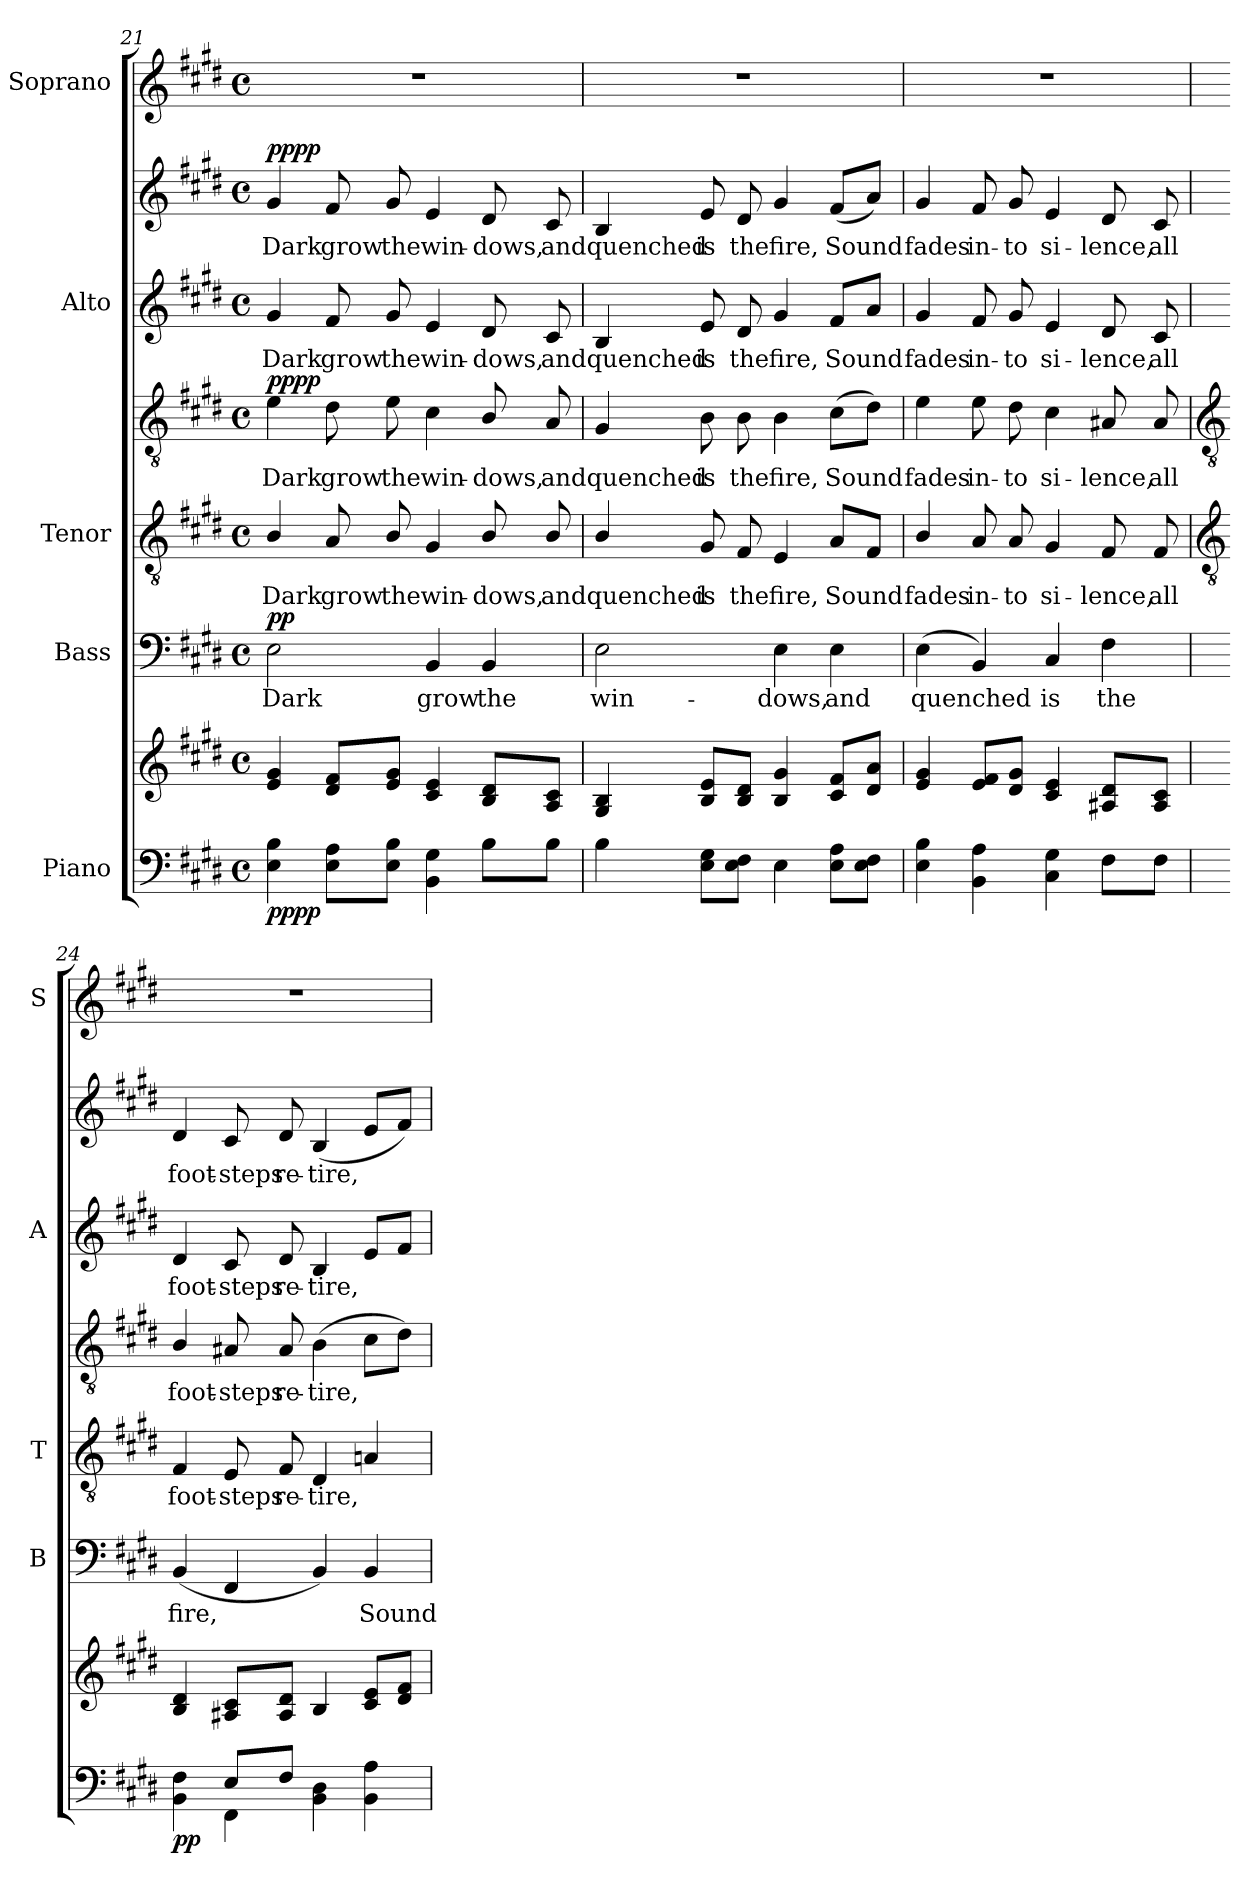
**kern	**kern	**dynam	**kern	**text	**dynam	**kern	**text	**kern	**text	**dynam	**kern	**text	**kern	**text	**dynam	**kern
*part5	*part5	*part5	*part4	*part4	*part4	*part3	*part3	*part3	*part3	*part3	*part2	*part2	*part2	*part2	*part2	*part1
*staff8	*staff7	*staff7/8	*staff6	*staff6	*staff6	*staff5	*staff5	*staff4	*staff4	*staff4/5	*staff3	*staff3	*staff2	*staff2	*staff2/3	*staff1
*I"Piano	*	*	*I"Bass	*	*	*I"Tenor	*	*	*	*	*I"Alto	*	*	*	*	*I"Soprano
*	*	*	*I'B	*	*	*I'T	*	*	*	*	*I'A	*	*	*	*	*I'S
!!LO:LB:g=z
*clefF4	*clefG2	*	*clefF4	*	*	*clefGv2	*	*clefGv2	*	*	*clefG2	*	*clefG2	*	*	*clefG2
*k[f#c#g#d#]	*k[f#c#g#d#]	*	*k[f#c#g#d#]	*	*	*k[f#c#g#d#]	*	*k[f#c#g#d#]	*	*	*k[f#c#g#d#]	*	*k[f#c#g#d#]	*	*	*k[f#c#g#d#]
*E:	*E:	*	*E:	*	*	*E:	*	*E:	*	*	*E:	*	*E:	*	*	*E:
*M4/4	*M4/4	*	*M4/4	*	*	*M4/4	*	*M4/4	*	*	*M4/4	*	*M4/4	*	*	*M4/4
*met(c)	*met(c)	*	*met(c)	*	*	*met(c)	*	*met(c)	*	*	*met(c)	*	*met(c)	*	*	*met(c)
=21	=21	=21	=21	=21	=21	=21	=21	=21	=21	=21	=21	=21	=21	=21	=21	=21
!	!	!LO:DY:b=2	!	!LO:LY:b	!	!	!LO:LY:b	!	!LO:LY:b	!	!	!LO:LY:b	!	!LO:LY:b	!	!
!	!	!LO:DY:n=1:b	!	!	!LO:DY:b	!	!	!	!	!LO:DY:b=2	!	!	!	!	!	!
!	!	!	!	!	!	!	!	!	!	!LO:DY:n=1:b	!	!	!	!	!LO:DY:b=2	!
!	!	!	!	!	!	!	!	!	!	!	!	!	!	!	!LO:DY:n=1:b	!
4E\ 4B\	4e 4g#	pp pp	2E	Dark	pp	4B/	Dark	4e	Dark	pp pp	4g#	Dark	4g#	Dark	pp pp	1r
!	!	!	!	!	!	!	!LO:LY:b	!	!LO:LY:b	!	!	!LO:LY:b	!	!LO:LY:b	!	!
8E 8AL	8d# 8f#L	.	.	.	.	8A	grow	8d#	grow	.	8f#	grow	8f#	grow	.	.
!	!	!	!	!	!	!	!LO:LY:b	!	!LO:LY:b	!	!	!LO:LY:b	!	!LO:LY:b	!	!
8E 8BJ	8e 8g#J	.	.	.	.	8B/	the	8e	the	.	8g#	the	8g#	the	.	.
!	!	!	!	!LO:LY:b	!	!	!LO:LY:b	!	!LO:LY:b	!	!	!LO:LY:b	!	!LO:LY:b	!	!
4BB 4G#	4c# 4e	.	4BB	grow	.	4G#	win-	4c#	win-	.	4e	win-	4e	win-	.	.
!	!	!	!	!LO:LY:b	!	!	!LO:LY:b	!	!LO:LY:b	!	!	!LO:LY:b	!	!LO:LY:b	!	!
8BL	8B 8d#L	.	4BB	the	.	8B/	-dows,	8B/	-dows,	.	8d#	-dows,	8d#	-dows,	.	.
!	!	!	!	!	!	!	!LO:LY:b	!	!LO:LY:b	!	!	!LO:LY:b	!	!LO:LY:b	!	!
8BJ	8A 8c#J	.	.	.	.	8B/	and	8A	and	.	8c#	and	8c#	and	.	.
=22	=22	=22	=22	=22	=22	=22	=22	=22	=22	=22	=22	=22	=22	=22	=22	=22
!	!	!	!	!LO:LY:b	!	!	!LO:LY:b	!	!LO:LY:b	!	!	!LO:LY:b	!	!LO:LY:b	!	!
4B	4G# 4B	.	2E	win-	.	4B/	quenched	4G#	quenched	.	4B	quenched	4B	quenched	.	1r
!	!	!	!	!	!	!	!LO:LY:b	!	!LO:LY:b	!	!	!LO:LY:b	!	!LO:LY:b	!	!
8E 8G#L	8B 8eL	.	.	.	.	8G#	is	8B	is	.	8e	is	8e	is	.	.
!	!	!	!	!	!	!	!LO:LY:b	!	!LO:LY:b	!	!	!LO:LY:b	!	!LO:LY:b	!	!
8E 8F#J	8B 8d#J	.	.	.	.	8F#	the	8B	the	.	8d#	the	8d#	the	.	.
!	!	!	!	!LO:LY:b	!	!	!LO:LY:b	!	!LO:LY:b	!	!	!LO:LY:b	!	!LO:LY:b	!	!
4E	4B 4g#	.	4E	-dows,	.	4E	fire,	4B	fire,	.	4g#	fire,	4g#	fire,	.	.
!	!	!	!	!LO:LY:b	!	!	!LO:LY:b	!	!LO:LY:b	!	!	!LO:LY:b	!	!LO:LY:b	!	!
8E 8AL	8c# 8f#L	.	4E	and	.	8AL	Sound	(>8c#L	Sound	.	8f#L	Sound	(<8f#L	Sound	.	.
8E 8F#J	8d# 8aJ	.	.	.	.	8F#J	.	8d#J)	.	.	8aJ	.	8aJ)	.	.	.
=23	=23	=23	=23	=23	=23	=23	=23	=23	=23	=23	=23	=23	=23	=23	=23	=23
!	!	!	!	!LO:LY:b	!	!	!LO:LY:b	!	!LO:LY:b	!	!	!LO:LY:b	!	!LO:LY:b	!	!
4E 4B	4e 4g#	.	(<4E	quenched	.	4B/	fades	4e	fades	.	4g#	fades	4g#	fades	.	1r
!	!	!	!	!	!	!	!LO:LY:b	!	!LO:LY:b	!	!	!LO:LY:b	!	!LO:LY:b	!	!
4BB 4A	8e 8f#L	.	4BB)	.	.	8A	in-	8e	in-	.	8f#	in-	8f#	in-	.	.
!	!	!	!	!	!	!	!LO:LY:b	!	!LO:LY:b	!	!	!LO:LY:b	!	!LO:LY:b	!	!
.	8d# 8g#J	.	.	.	.	8A	-to	8d#	-to	.	8g#	-to	8g#	-to	.	.
!	!	!	!	!LO:LY:b	!	!	!LO:LY:b	!	!LO:LY:b	!	!	!LO:LY:b	!	!LO:LY:b	!	!
4C# 4G#	4c# 4e	.	4C#	is	.	4G#	si-	4c#	si-	.	4e	si-	4e	si-	.	.
!	!	!	!	!LO:LY:b	!	!	!LO:LY:b	!	!LO:LY:b	!	!	!LO:LY:b	!	!LO:LY:b	!	!
8F#L	8A#X 8d#L	.	4F#	the	.	8F#	-lence,	8A#X	-lence,	.	8d#	-lence,	8d#	-lence,	.	.
!	!	!	!	!	!	!	!LO:LY:b	!	!LO:LY:b	!	!	!LO:LY:b	!	!LO:LY:b	!	!
8F#J	8A# 8c#J	.	.	.	.	8F#	all	8A#	all	.	8c#	all	8c#	all	.	.
!!LO:LB:g=z
=24	=24	=24	=24	=24	=24	=24	=24	=24	=24	=24	=24	=24	=24	=24	=24	=24
*	*	*	*	*	*	*clefGv2	*	*clefGv2	*	*	*	*	*	*	*	*
*^	*^	*	*	*	*	*	*	*	*	*	*	*	*	*	*	*
!	!	!	!	!LO:DY:b=2	!	!LO:LY:b	!	!	!LO:LY:b	!	!LO:LY:b	!	!	!LO:LY:b	!	!LO:LY:b	!	!
4ryy	4BB\ 4F#\	4B/ 4d#/	1ryy	pp	(<4BB	fire,	.	4F#	foot-	4B/	foot-	.	4d#	foot-	4d#	foot-	.	1r
!	!	!	!	!	!	!	!	!	!LO:LY:b	!	!LO:LY:b	!	!	!LO:LY:b	!	!LO:LY:b	!	!
8E/L	4FF#\	8A#X/ 8c#/L	.	.	4FF#	.	.	8E	-steps	8A#X	-steps	.	8c#	-steps	8c#	-steps	.	.
!	!	!	!	!	!	!	!	!	!LO:LY:b	!	!LO:LY:b	!	!	!LO:LY:b	!	!LO:LY:b	!	!
8F#/J	.	8A#/ 8d#/J	.	.	.	.	.	8F#	re-	8A#	re-	.	8d#	re-	8d#	re-	.	.
!	!	!	!	!	!	!	!	!	!LO:LY:b	!	!LO:LY:b	!	!	!LO:LY:b	!	!LO:LY:b	!	!
2ryy	4BB\ 4D#\	4B/	.	.	4BB)	.	.	4D#	-tire,	(>4B	-tire,	.	4B	-tire,	(<4B	-tire,	.	.
!	!	!	!	!	!	!LO:LY:b	!	!	!	!	!	!	!	!	!	!	!	!
.	4BB\ 4A\	8c#/ 8e/L	.	.	4BB	Sound	.	4An	.	8c#L	.	.	8eL	.	8eL	.	.	.
.	.	8d#/ 8f#/J	.	.	.	.	.	.	.	8d#J)	.	.	8f#J	.	8f#J)	.	.	.
*v	*v	*	*	*	*	*	*	*	*	*	*	*	*	*	*	*	*	*
*	*v	*v	*	*	*	*	*	*	*	*	*	*	*	*	*	*	*
=	=	=	=	=	=	=	=	=	=	=	=	=	=	=	=	=
*-	*-	*-	*-	*-	*-	*-	*-	*-	*-	*-	*-	*-	*-	*-	*-	*-
